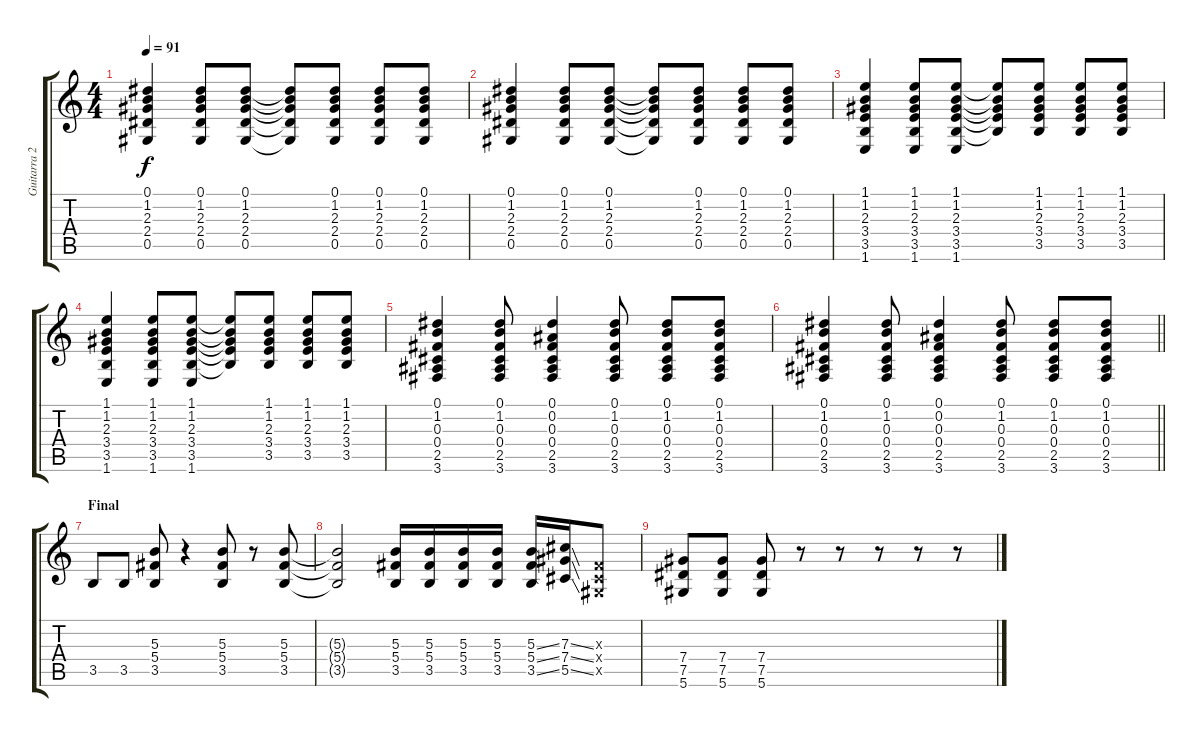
\track ("Guitarra 2" "Guitarra 2") {instrument acousticguitarsteel}
\staff {score tabs}
\tuning (Eb4 Bb3 Gb3 Db3 Ab2 Eb2) {hide}
\ts (4 4)
\tempo 91
\clef g2
\ks c
(0.1 1.2 2.3 2.4 0.5).4{dy f} (0.1 1.2 2.3 2.4 0.5).8 (0.1 1.2 2.3 2.4 0.5).8 (0.1{t} 1.2{t} 2.3{t} 2.4{t} 0.5{t}).8 (0.1 1.2 2.3 2.4 0.5).8 (0.1 1.2 2.3 2.4 0.5).8 (0.1 1.2 2.3 2.4 0.5).8 |
(0.1 1.2 2.3 2.4 0.5).4 (0.1 1.2 2.3 2.4 0.5).8 (0.1 1.2 2.3 2.4 0.5).8 (0.1{t} 1.2{t} 2.3{t} 2.4{t} 0.5{t}).8 (0.1 1.2 2.3 2.4 0.5).8 (0.1 1.2 2.3 2.4 0.5).8 (0.1 1.2 2.3 2.4 0.5).8 |
(1.1 1.2 2.3 3.4 3.5 1.6).4 (1.1 1.2 2.3 3.4 3.5 1.6).8 (1.1 1.2 2.3 3.4 3.5 1.6).8 (1.1{t} 1.2{t} 2.3{t} 3.4{t} 3.5{t}).8 (1.1 1.2 2.3 3.4 3.5).8 (1.1 1.2 2.3 3.4 3.5).8 (1.1 1.2 2.3 3.4 3.5).8 |
(1.1 1.2 2.3 3.4 3.5 1.6).4 (1.1 1.2 2.3 3.4 3.5 1.6).8 (1.1 1.2 2.3 3.4 3.5 1.6).8 (1.1{t} 1.2{t} 2.3{t} 3.4{t} 3.5{t}).8 (1.1 1.2 2.3 3.4 3.5).8 (1.1 1.2 2.3 3.4 3.5).8 (1.1 1.2 2.3 3.4 3.5).8 |
(0.1 1.2 0.3 0.4 2.5 3.6).4 (0.1 1.2 0.3 0.4 2.5 3.6).8 (0.1 0.2 0.3 0.4 2.5 3.6).4 (0.1 1.2 0.3 0.4 2.5 3.6).8 (0.1 1.2 0.3 0.4 2.5 3.6).8 (0.1 1.2 0.3 0.4 2.5 3.6).8 |
\barLineRight lightlight
(0.1 1.2 0.3 0.4 2.5 3.6).4 (0.1 1.2 0.3 0.4 2.5 3.6).8 (0.1 0.2 0.3 0.4 2.5 3.6).4 (0.1 1.2 0.3 0.4 2.5 3.6).8 (0.1 1.2 0.3 0.4 2.5 3.6).8 (0.1 1.2 0.3 0.4 2.5 3.6).8 |
\section ("" "Final")
3.5.8 3.5.8 (5.3 5.4 3.5).8 r.4 (5.3 5.4 3.5).8 r.8 (5.3 5.4 3.5).8 |
(5.3{t} 5.4{t} 3.5{t}).2 (5.3 5.4 3.5).16 (5.3 5.4 3.5).16 (5.3 5.4 3.5).16 (5.3 5.4 3.5).16 (5.3{ss} 5.4{ss} 3.5{ss}).16 (7.3{ss} 7.4{ss} 5.5{ss}).16 (0.3{x} 0.4{x} 0.5{x}).8 |
(7.4 7.5 5.6).8 (7.4 7.5 5.6).8 (7.4 7.5 5.6).8 r.8 r.8 r.8 r.8 r.8
